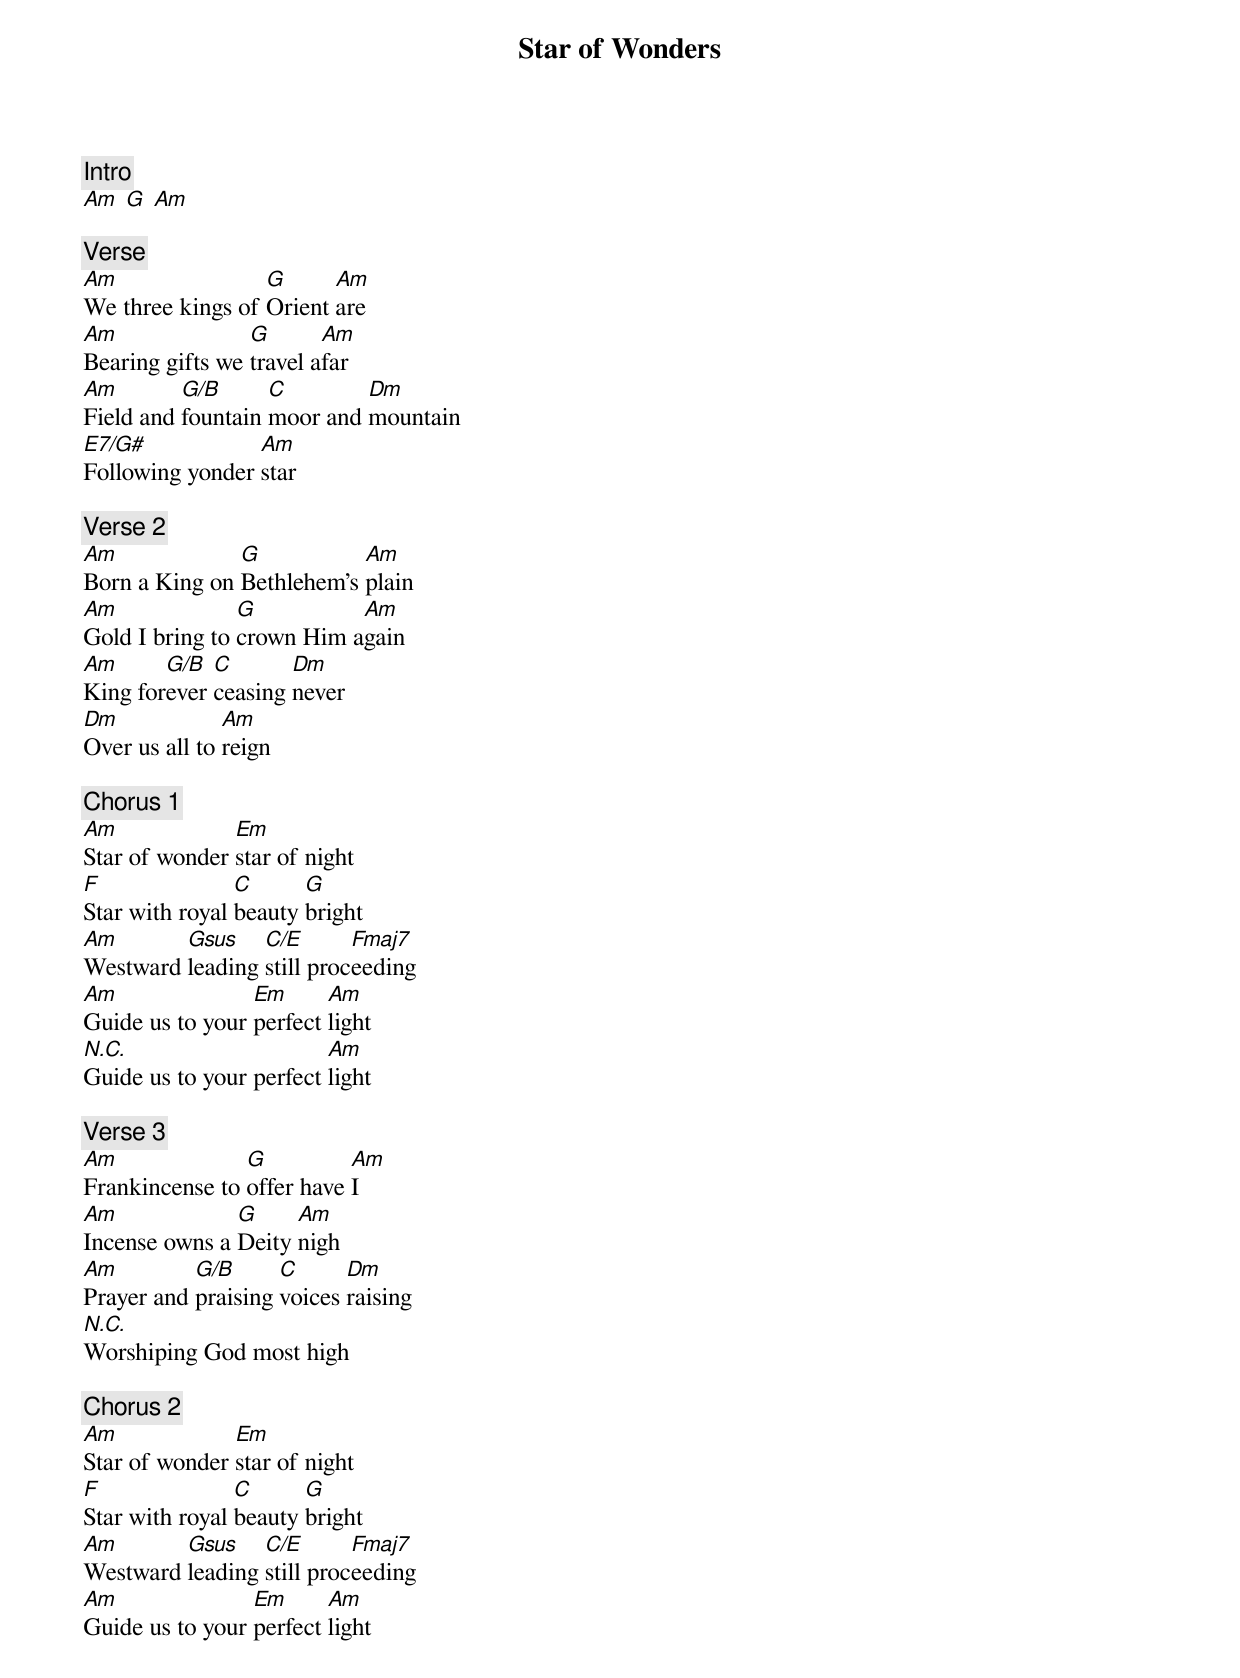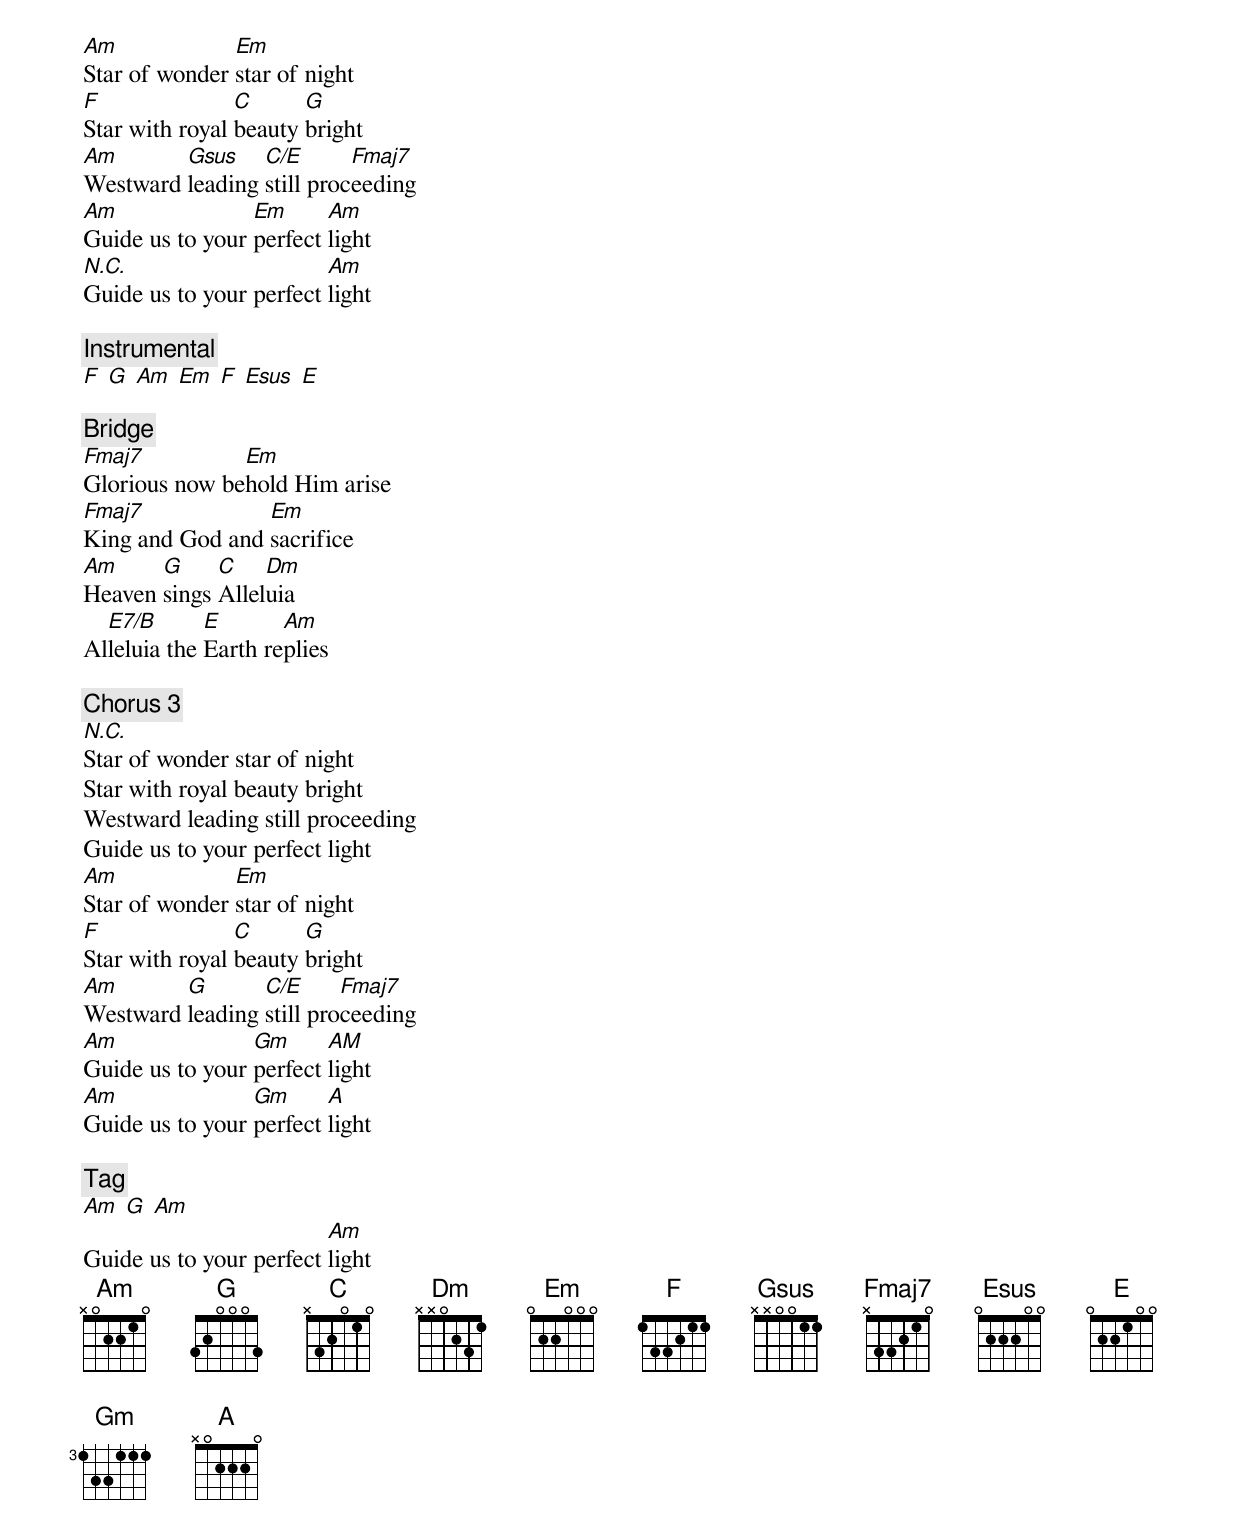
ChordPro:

{title: Star of Wonders}
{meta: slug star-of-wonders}
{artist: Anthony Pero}
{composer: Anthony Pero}
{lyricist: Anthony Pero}
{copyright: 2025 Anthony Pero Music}
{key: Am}
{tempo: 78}
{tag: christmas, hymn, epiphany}

{comment: Intro}
[Am] [G] [Am]

{comment: Verse}
[Am]We three kings of [G]Orient [Am]are
[Am]Bearing gifts we [G]travel a[Am]far
[Am]Field and [G/B]fountain [C]moor and [Dm]mountain
[E7/G#]Following yonder [Am]star

{comment: Verse 2}
[Am]Born a King on [G]Bethlehem’s [Am]plain
[Am]Gold I bring to [G]crown Him a[Am]gain
[Am]King for[G/B]ever [C]ceasing [Dm]never
[Dm]Over us all to [Am]reign

{comment: Chorus 1}
[Am]Star of wonder [Em]star of night
[F]Star with royal [C]beauty [G]bright
[Am]Westward [Gsus]leading [C/E]still proc[Fmaj7]eeding
[Am]Guide us to your [Em]perfect [Am]light
[*N.C.]Guide us to your perfect [Am]light

{comment: Verse 3}
[Am]Frankincense to [G]offer have [Am]I
[Am]Incense owns a [G]Deity [Am]nigh
[Am]Prayer and [G/B]praising [C]voices [Dm]raising
[*N.C.]Worshiping God most high

{comment: Chorus 2}
[Am]Star of wonder [Em]star of night
[F]Star with royal [C]beauty [G]bright
[Am]Westward [Gsus]leading [C/E]still proc[Fmaj7]eeding
[Am]Guide us to your [Em]perfect [Am]light
[Am]Star of wonder [Em]star of night
[F]Star with royal [C]beauty [G]bright
[Am]Westward [Gsus]leading [C/E]still proc[Fmaj7]eeding
[Am]Guide us to your [Em]perfect [Am]light
[*N.C.]Guide us to your perfect [Am]light

{comment: Instrumental}
[F] [G] [Am] [Em] [F] [Esus] [E]

{comment: Bridge}
[Fmaj7]Glorious now be[Em]hold Him arise
[Fmaj7]King and God and [Em]sacrifice
[Am]Heaven [G]sings [C]Allel[Dm]uia
Al[E7/B]leluia the [E]Earth re[Am]plies

{comment: Chorus 3}
[*N.C.]Star of wonder star of night
Star with royal beauty bright
Westward leading still proceeding
Guide us to your perfect light
[Am]Star of wonder [Em]star of night
[F]Star with royal [C]beauty [G]bright
[Am]Westward [G]leading [C/E]still pro[Fmaj7]ceeding
[Am]Guide us to your [Gm]perfect [AM]light
[Am]Guide us to your [Gm]perfect [A]light

{comment: Tag}
[Am] [G] [Am]
Guide us to your perfect [Am]light
